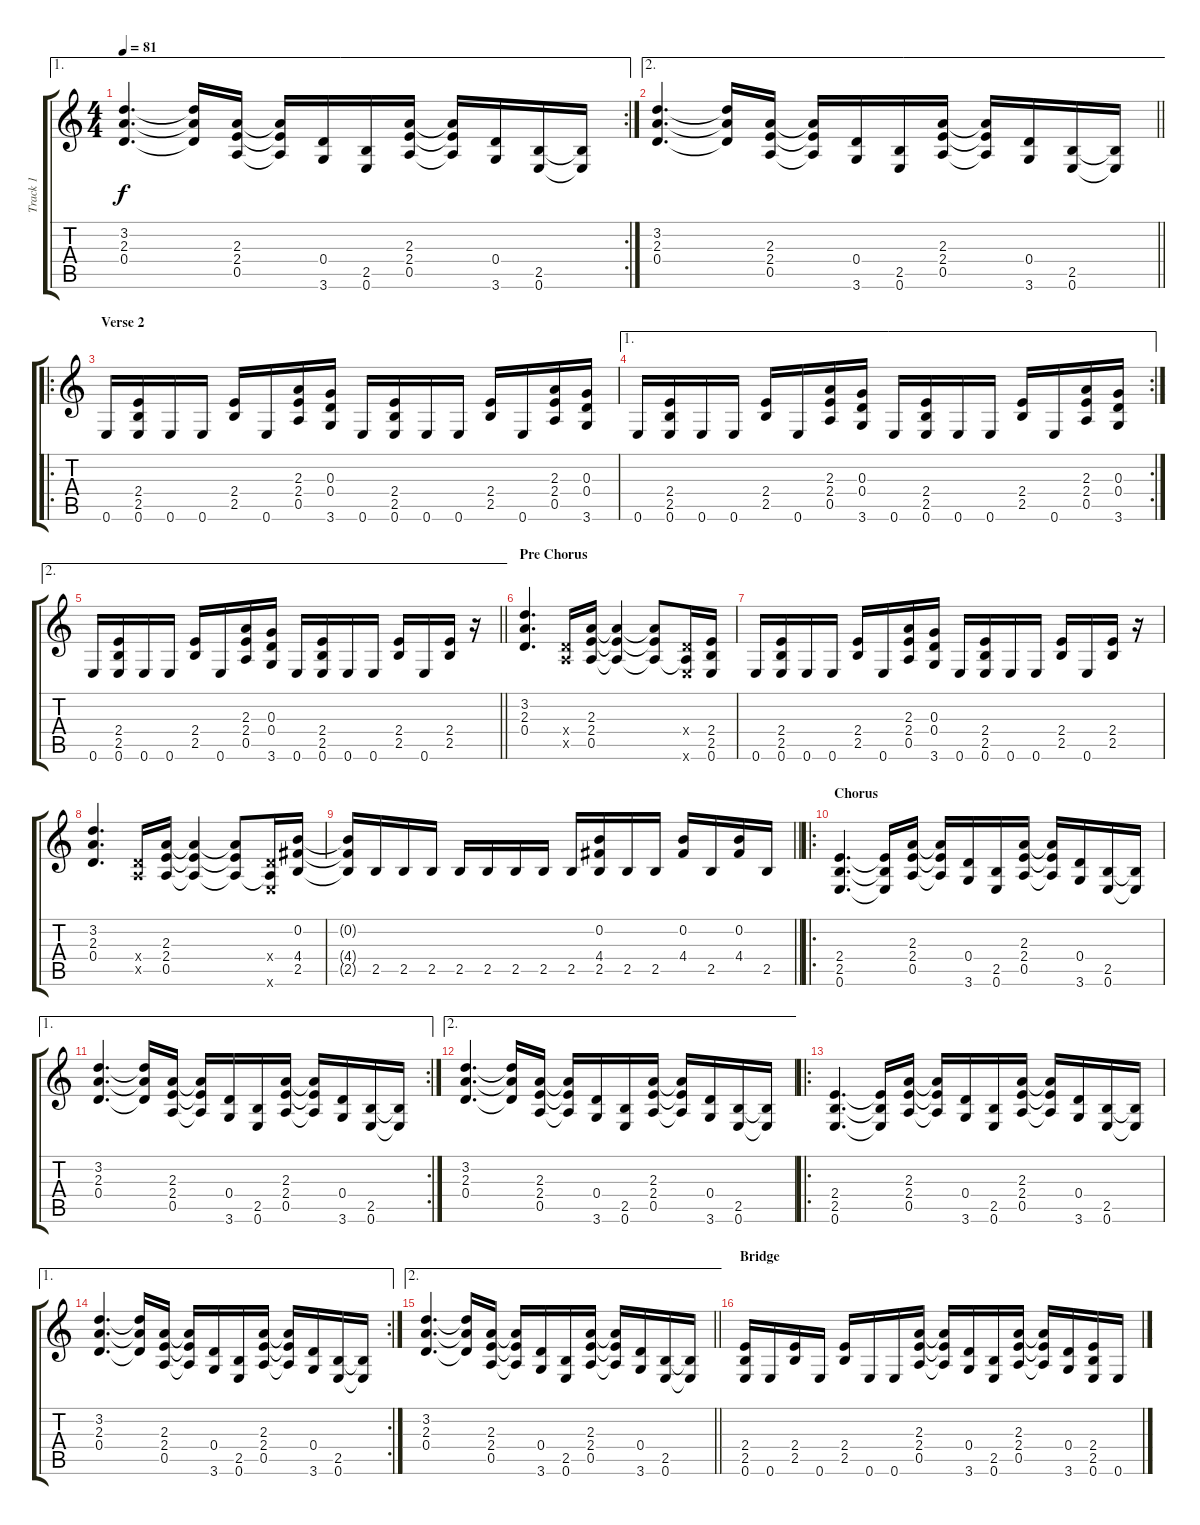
\track ("Track 1" "Track 1") {instrument overdrivenguitar}
\staff {score tabs}
\tuning (E4 B3 G3 D3 A2 E2) {hide}
\ae 1
\rc 2
\ts (4 4)
\tempo 81
\clef g2
\ks c
(3.2 2.3 0.4).4{d dy f} (3.2{t} 2.3{t} 0.4{t}).16 (2.3 2.4 0.5).16 (2.3{t} 2.4{t} 0.5{t}).16 (0.4 3.6).16 (2.5 0.6).16 (2.3 2.4 0.5).16 (2.3{t} 2.4{t} 0.5{t}).16 (0.4 3.6).16 (2.5 0.6).16 (2.5{t} 0.6{t}).16 |
\ae 2
\barLineRight lightlight
(3.2 2.3 0.4).4{d} (3.2{t} 2.3{t} 0.4{t}).16 (2.3 2.4 0.5).16 (2.3{t} 2.4{t} 0.5{t}).16 (0.4 3.6).16 (2.5 0.6).16 (2.3 2.4 0.5).16 (2.3{t} 2.4{t} 0.5{t}).16 (0.4 3.6).16 (2.5 0.6).16 (2.5{t} 0.6{t}).16 |
\ro
\section ("" "Verse 2")
0.6.16 (2.4 2.5 0.6).16 0.6.16 0.6.16 (2.4 2.5).16 0.6.16 (2.3 2.4 0.5).16 (0.3 0.4 3.6).16 0.6.16 (2.4 2.5 0.6).16 0.6.16 0.6.16 (2.4 2.5).16 0.6.16 (2.3 2.4 0.5).16 (0.3 0.4 3.6).16 |
\ae 1
\rc 2
0.6.16 (2.4 2.5 0.6).16 0.6.16 0.6.16 (2.4 2.5).16 0.6.16 (2.3 2.4 0.5).16 (0.3 0.4 3.6).16 0.6.16 (2.4 2.5 0.6).16 0.6.16 0.6.16 (2.4 2.5).16 0.6.16 (2.3 2.4 0.5).16 (0.3 0.4 3.6).16 |
\ae 2
\barLineRight lightlight
0.6.16 (2.4 2.5 0.6).16 0.6.16 0.6.16 (2.4 2.5).16 0.6.16 (2.3 2.4 0.5).16 (0.3 0.4 3.6).16 0.6.16 (2.4 2.5 0.6).16 0.6.16 0.6.16 (2.4 2.5).16 0.6.16 (2.4 2.5).16 r.16 |
\section ("" "Pre Chorus")
(3.2 2.3 0.4).4{d} (0.4{x} 0.5{x}).16 (2.3 2.4 0.5).16 (2.3{t} 2.4{t} 0.5{t}).4 (2.3{t} 2.4{t} 0.5{t}).8 (0.4{x} 0.5{t} 0.6{x}).16 (2.4 2.5 0.6).16 |
0.6.16 (2.4 2.5 0.6).16 0.6.16 0.6.16 (2.4 2.5).16 0.6.16 (2.3 2.4 0.5).16 (0.3 0.4 3.6).16 0.6.16 (2.4 2.5 0.6).16 0.6.16 0.6.16 (2.4 2.5).16 0.6.16 (2.4 2.5).16 r.16 |
(3.2 2.3 0.4).4{d} (0.4{x} 0.5{x}).16 (2.3 2.4 0.5).16 (2.3{t} 2.4{t} 0.5{t}).4 (2.3{t} 2.4{t} 0.5{t}).8 (0.4{x} 0.5{t} 0.6{x}).16 (0.2 4.4 2.5).16 |
\barLineRight lightlight
(0.2{t} 4.4{t} 2.5{t}).16 2.5.16 2.5.16 2.5.16 2.5.16 2.5.16 2.5.16 2.5.16 2.5.16 (0.2 4.4 2.5).16 2.5.16 2.5.16 (0.2 4.4).16 2.5.16 (0.2 4.4).16 2.5.16 |
\ro
\section ("" "Chorus")
(2.4 2.5 0.6).4{d} (2.4{t} 2.5{t} 0.6{t}).16 (2.3 2.4 0.5).16 (2.3{t} 2.4{t} 0.5{t}).16 (0.4 3.6).16 (2.5 0.6).16 (2.3 2.4 0.5).16 (2.3{t} 2.4{t} 0.5{t}).16 (0.4 3.6).16 (2.5 0.6).16 (2.5{t} 0.6{t}).16 |
\ae 1
\rc 2
(3.2 2.3 0.4).4{d} (3.2{t} 2.3{t} 0.4{t}).16 (2.3 2.4 0.5).16 (2.3{t} 2.4{t} 0.5{t}).16 (0.4 3.6).16 (2.5 0.6).16 (2.3 2.4 0.5).16 (2.3{t} 2.4{t} 0.5{t}).16 (0.4 3.6).16 (2.5 0.6).16 (2.5{t} 0.6{t}).16 |
\ae 2
(3.2 2.3 0.4).4{d} (3.2{t} 2.3{t} 0.4{t}).16 (2.3 2.4 0.5).16 (2.3{t} 2.4{t} 0.5{t}).16 (0.4 3.6).16 (2.5 0.6).16 (2.3 2.4 0.5).16 (2.3{t} 2.4{t} 0.5{t}).16 (0.4 3.6).16 (2.5 0.6).16 (2.5{t} 0.6{t}).16 |
\ro
(2.4 2.5 0.6).4{d} (2.4{t} 2.5{t} 0.6{t}).16 (2.3 2.4 0.5).16 (2.3{t} 2.4{t} 0.5{t}).16 (0.4 3.6).16 (2.5 0.6).16 (2.3 2.4 0.5).16 (2.3{t} 2.4{t} 0.5{t}).16 (0.4 3.6).16 (2.5 0.6).16 (2.5{t} 0.6{t}).16 |
\ae 1
\rc 2
(3.2 2.3 0.4).4{d} (3.2{t} 2.3{t} 0.4{t}).16 (2.3 2.4 0.5).16 (2.3{t} 2.4{t} 0.5{t}).16 (0.4 3.6).16 (2.5 0.6).16 (2.3 2.4 0.5).16 (2.3{t} 2.4{t} 0.5{t}).16 (0.4 3.6).16 (2.5 0.6).16 (2.5{t} 0.6{t}).16 |
\ae 2
\barLineRight lightlight
(3.2 2.3 0.4).4{d} (3.2{t} 2.3{t} 0.4{t}).16 (2.3 2.4 0.5).16 (2.3{t} 2.4{t} 0.5{t}).16 (0.4 3.6).16 (2.5 0.6).16 (2.3 2.4 0.5).16 (2.3{t} 2.4{t} 0.5{t}).16 (0.4 3.6).16 (2.5 0.6).16 (2.5{t} 0.6{t}).16 |
\section ("" "Bridge")
(2.4 2.5 0.6).16 0.6.16 (2.4 2.5).16 0.6.16 (2.4 2.5).16 0.6.16 0.6.16 (2.3 2.4 0.5).16 (2.3{t} 2.4{t} 0.5{t}).16 (0.4 3.6).16 (2.5 0.6).16 (2.3 2.4 0.5).16 (2.3{t} 2.4{t} 0.5{t}).16 (0.4 3.6).16 (2.4 2.5 0.6).16 0.6.16
